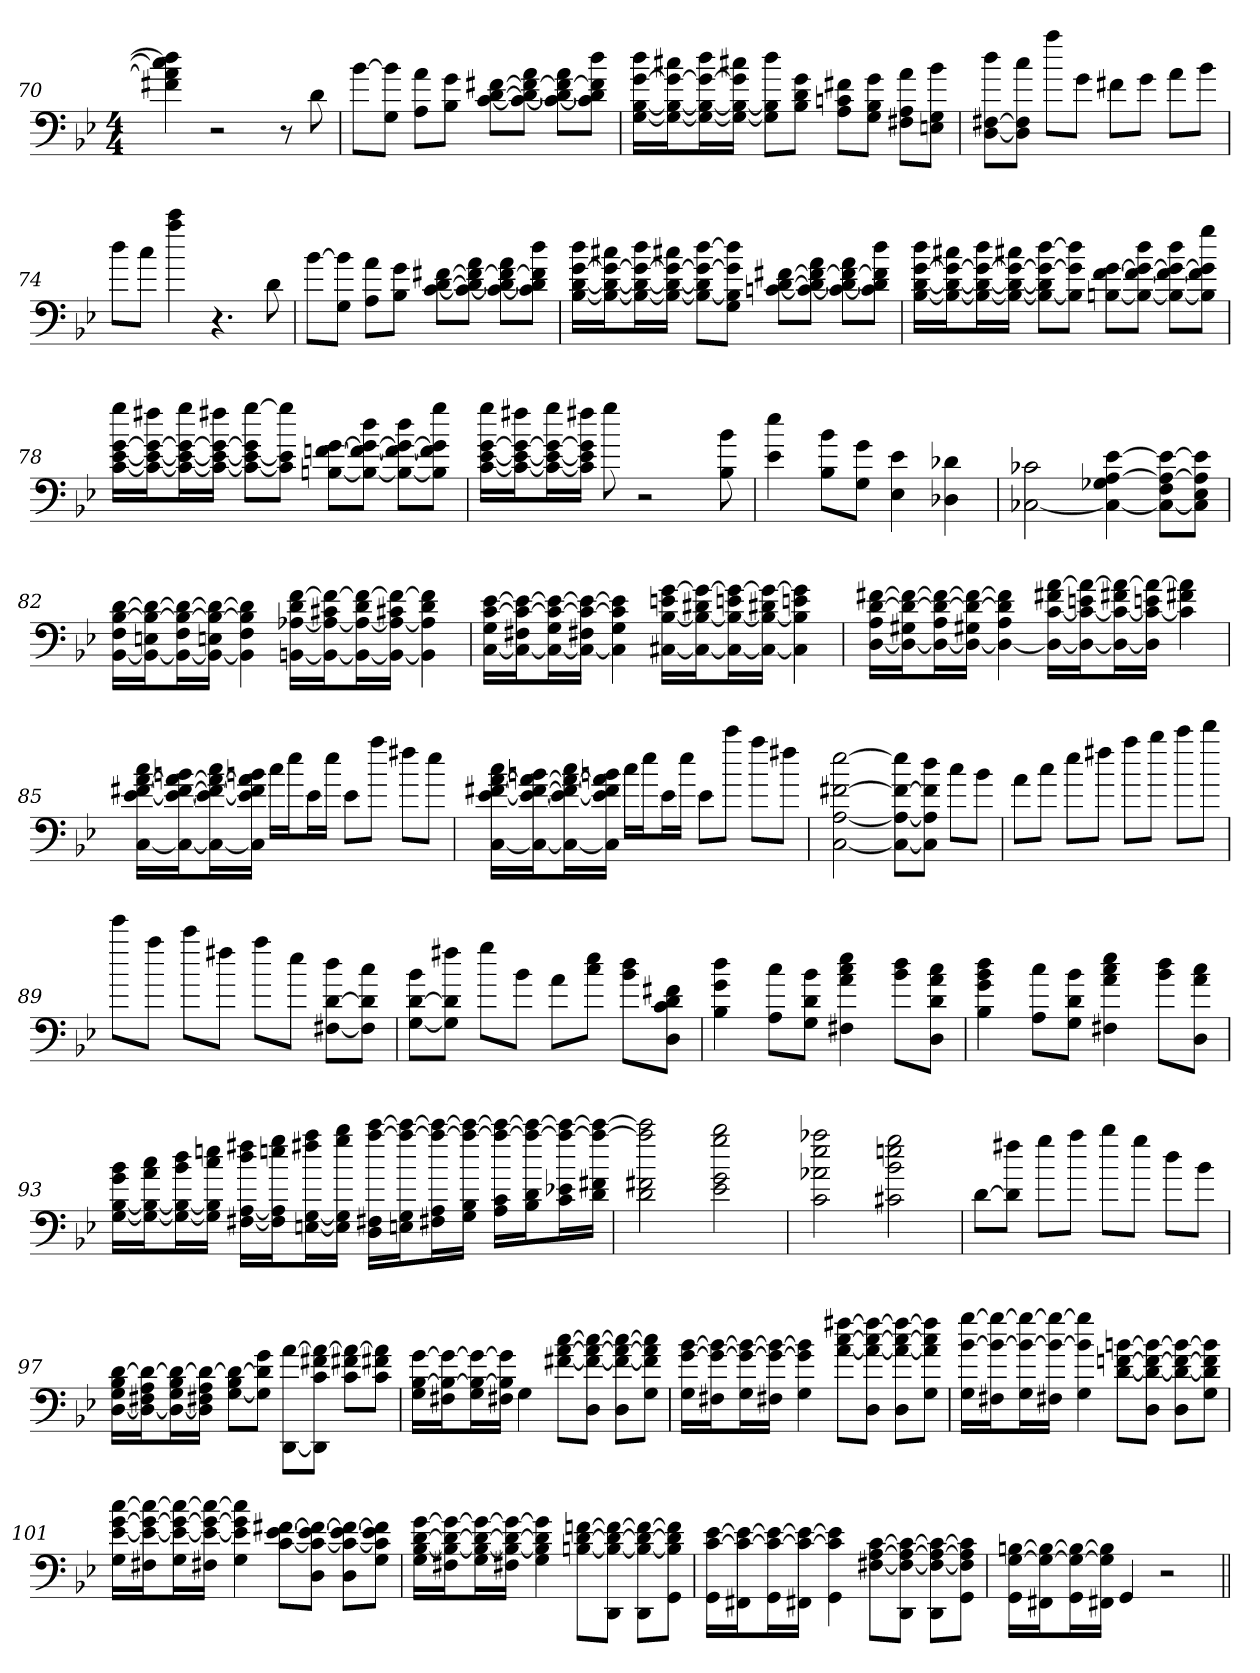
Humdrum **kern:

**kern
*part1
*staff1
*clefF4
*k[b-e-]
*M4/4
=70
4f#X 4a] 4cc] 4dd]
2r
8r
8d
=71
[8b-L
8G 8b-]J
8A 8aL
8B- 8gJ
[8c [8d [8f#XL
8c_ 8d_ 8f#_ 8aJ
8c_ 8d_ 8f#_ 8aL
8c] 8d] 8f#] 8ddJ
=72
[16G [16B- [16g 16ddLL
16G_ 16B-_ 16g_ 16cc#XJ
16G_ 16B-_ 16g_ 16ddL
16G_ 16B-_ 16g] 16cc#XJJ
8G] 8B-] 8ddL
8B- 8d 8gJ
8A 8cn 8f#XL
8G 8B- 8gJ
8F#X 8A 8aL
8En 8G 8b-J
=73
[8D [8F#X 8ddL
8D] 8F#] 8ccJ
8aaL
8gJ
8f#XL
8gJ
8aL
8b-J
=74
8ddL
8ccJ
4aa 4ccc
4.r
8d
=75
[8b-L
8G 8b-]J
8A 8aL
8B- 8gJ
[8c [8d [8f#XL
8c_ 8d_ 8f#_ 8aJ
8c_ 8d_ 8f#_ 8aL
8c] 8d] 8f#] 8ddJ
=76
[16B- [16d [16g 16ddLL
16B-_ 16d_ 16g_ 16cc#XJ
16B-_ 16d_ 16g_ 16ddL
16B-_ 16d_ 16g_ 16cc#XJJ
8B-_ 8d] 8g_ [8ddL
8G 8B-] 8g] 8dd]J
[8cn [8d [8f#XL
8c_ 8d_ 8f#_ 8aJ
8c_ 8d_ 8f#_ 8aL
8c] 8d] 8f#] 8ddJ
=77
[16B- [16d [16g 16ddLL
16B-_ 16d_ 16g_ 16cc#XJ
16B-_ 16d_ 16g_ 16ddL
16B-_ 16d_ 16g_ 16cc#XJJ
8B-_ 8d] 8g_ [8ddL
8B-] 8g] 8dd]J
[8Bn [8f [8gL
8B_ 8f_ 8g_ 8ddJ
8B_ 8f_ 8g_ 8ddL
8B] 8f] 8g] 8ggJ
=78
[16c [16e- [16g 16ggLL
16c_ 16e-_ 16g_ 16ff#XJ
16c_ 16e-_ 16g_ 16ggL
16c_ 16e-_ 16g_ 16ff#XJJ
8c_ 8e-_ 8g] [8ggL
8c] 8e-] 8gg]J
[8Bn [8fn [8gL
8B_ 8f_ 8g_ 8ddJ
8B_ 8f_ 8g_ 8ddL
8B] 8f] 8g] 8ggJ
=79
[16c [16e- [16g 16ggLL
16c_ 16e-_ 16g_ 16ff#XJ
16c_ 16e-_ 16g_ 16ggL
16c] 16e-] 16g] 16ff#XJJ
8gg
2r
8B- 8b-
=80
4e- 4ee-
8B- 8b-L
8G 8gJ
4E- 4e-
4D-X 4d-X
=81
[2C-X 2c-X
4C-_ 4G-X [4A [4e-
8C-_ 8F 8A_ 8e-_L
8C-] 8E- 8A] 8e-]J
=82
[16BB- 16F [16B- [16dLL
16BB-_ 16En 16B-_ 16d_J
16BB-_ 16F 16B-_ 16d_L
16BB-_ 16En 16B-_ 16d_JJ
4BB-] 4F 4B-] 4d]
[16BBn [16A-X 16d [16fLL
16BB_ 16A-_ 16c#X 16f_J
16BB_ 16A-_ 16d 16f_L
16BB_ 16A-_ 16c#X 16f_JJ
4BB] 4A-] 4d 4f]
=83
[16C 16G [16c [16e-LL
16C_ 16F#X 16c_ 16e-_J
16C_ 16G 16c_ 16e-_L
16C_ 16F#X 16c_ 16e-_JJ
4C] 4G 4c] 4e-]
[16C#X [16B- 16en [16gLL
16C#_ 16B-_ 16d#X 16g_J
16C#_ 16B-_ 16en 16g_L
16C#_ 16B-_ 16d#X 16g_JJ
4C#] 4B-] 4en 4g]
=84
[16D 16A [16d [16f#XLL
16D_ 16G#X 16d_ 16f#_J
16D_ 16A 16d_ 16f#_L
16D_ 16G#X 16d_ 16f#_JJ
4D_ 4A 4d] 4f#]
16D_ [16c 16f#X [16aLL
16D_ 16c_ 16en 16a_J
16D_ 16c_ 16f#X 16a_L
16D] 16c_ 16en 16a_JJ
4c] 4f#X 4a]
=85
[16C [16e- [16f#X [16a 16ccLL
16C_ 16e-_ 16f#_ 16a_ 16bnJ
16C_ 16e-_ 16f#_ 16a_ 16ccL
16C] 16e-] 16f#] 16a] 16bnJJ
16ccLL
16ee-J
16e-L
16ee-JJ
8e-L
8aaJ
8ff#XL
8ee-J
=86
[16C [16e- [16f#X [16a 16ccLL
16C_ 16e-_ 16f#_ 16a_ 16bnJ
16C_ 16e-_ 16f#_ 16a_ 16ccL
16C] 16e-] 16f#] 16a] 16bnJJ
16ccLL
16ee-J
16e-L
16ee-JJ
8e-L
8cccJ
8aaL
8ff#XJ
=87
[2C [2A [2f#X [2ee-
8C_ 8A_ 8f#_ 8ee-]L
8C] 8A] 8f#] 8ddJ
8ccL
8b-J
=88
8aL
8ccJ
8ee-L
8ff#XJ
8aaL
8bb-J
8cccL
8dddJ
=89
8eee-L
8aaJ
8cccL
8ff#XJ
8aaL
8ee-J
[8F#X [8d 8ddL
8F#] 8d] 8ccJ
=90
[8G [8d 8b-L
8G] 8d] 8ff#XJ
8ggL
8b-J
8aL
8cc 8ee-J
8b- 8ddL
8D 8c 8d 8f#XJ
=91
4B- 4g 4dd
8A 8ccL
8G 8d 8b-J
4F#X 4a 4cc 4ee-
8b- 8ddL
8D 8d 8a 8ccJ
=92
4B- 4g 4b- 4dd
8A 8ccL
8G 8d 8b-J
4F#X 4a 4cc 4ee-
8b- 8ddL
8D 8a 8ccJ
=93
[16G [16B- 16g 16b-LL
16G_ 16B-_ 16a 16ccJ
16G_ 16B-_ 16b- 16ddL
16G] 16B-] 16cc 16eenJJ
[16F#X [16A 16dd 16ff#XLL
16F#] 16A] 16een 16ggJ
[16En [16G 16ff#X 16aaL
16E] 16G] 16gg 16bb-JJ
16D 16F#X [16aa [16cccLL
16En 16G 16aa_ 16ccc_J
16F#X 16A 16aa_ 16ccc_L
16G 16B- 16aa_ 16ccc_JJ
16A 16c 16aa_ 16ccc_LL
16B- 16d 16aa_ 16ccc_J
16c 16e-X 16aa_ 16ccc_L
16d 16f#X 16aa_ 16ccc_JJ
=94
2d 2f#X 2aa] 2ccc]
2e- 2g 2gg 2bb-
=95
2c 2a-X 2ee- 2aa-X
2c#X 2b- 2een 2gg
=96
[8dL
8d] 8ff#XJ
8ggL
8aaJ
8bb-L
8ggJ
8ddL
8b-J
=97
[16D 16G 16B- [16dLL
16D_ 16F#X 16A 16d_J
16D_ 16G 16B- 16d_L
16D] 16F#X 16A 16d_JJ
[8G 8B- 8d_L
8G] 8d] 8gJ
[8DD [8aL
8DD] 8c 8f#X 8a_J
8c 8f#X 8a_L
8c 8f#X 8a]J
=98
16G [16B- [16gLL
16F#X 16B-_ 16g_J
16G 16B-_ 16g_L
16F#X 16B-] 16g]JJ
4G
[8f#X [8a [8ccL
8D 8f#_ 8a_ 8cc_J
8D 8f#_ 8a_ 8cc_L
8G 8f#] 8a] 8cc]J
=99
16G [16g [16b-LL
16F#X 16g_ 16b-_J
16G 16g_ 16b-_L
16F#X 16g_ 16b-_JJ
4G 4g] 4b-]
[8a [8cc [8ff#XL
8D 8a_ 8cc_ 8ff#_J
8D 8a_ 8cc_ 8ff#_L
8G 8a] 8cc] 8ff#]J
=100
16G [16b- [16ggLL
16F#X 16b-_ 16gg_J
16G 16b-_ 16gg_L
16F#X 16b-_ 16gg_JJ
4G 4b-] 4gg]
[8d [8fn [8bnL
8D 8d_ 8f_ 8b_J
8D 8d_ 8f_ 8b_L
8G 8d] 8f] 8b]J
=101
16G [16e- [16g [16ccLL
16F#X 16e-_ 16g_ 16cc_J
16G 16e-_ 16g_ 16cc_L
16F#X 16e-_ 16g_ 16cc_JJ
4G 4e-] 4g] 4cc]
[8c [8e- [8f#XL
8D 8c_ 8e-_ 8f#_J
8D 8c_ 8e-_ 8f#_L
8G 8c] 8e-] 8f#]J
=102
16G [16B- [16d [16gLL
16F#X 16B-_ 16d_ 16g_J
16G 16B-_ 16d_ 16g_L
16F#X 16B-_ 16d_ 16g_JJ
4G 4B-] 4d] 4g]
[8Bn [8d [8fnL
8DD 8B_ 8d_ 8f_J
8DD 8B_ 8d_ 8f_L
8GG 8B] 8d] 8f]J
=103
16GG [16c [16e-LL
16FF#X 16c_ 16e-_J
16GG 16c_ 16e-_L
16FF#X 16c_ 16e-_JJ
4GG 4c] 4e-]
[8F#X [8A [8cL
8DD 8F#_ 8A_ 8c_J
8DD 8F#_ 8A_ 8c_L
8GG 8F#] 8A] 8c]J
=104
16GG [16G [16BnLL
16FF#X 16G_ 16B_J
16GG 16G_ 16B_L
16FF#X 16G] 16B]JJ
4GG
2r
=||
*-
